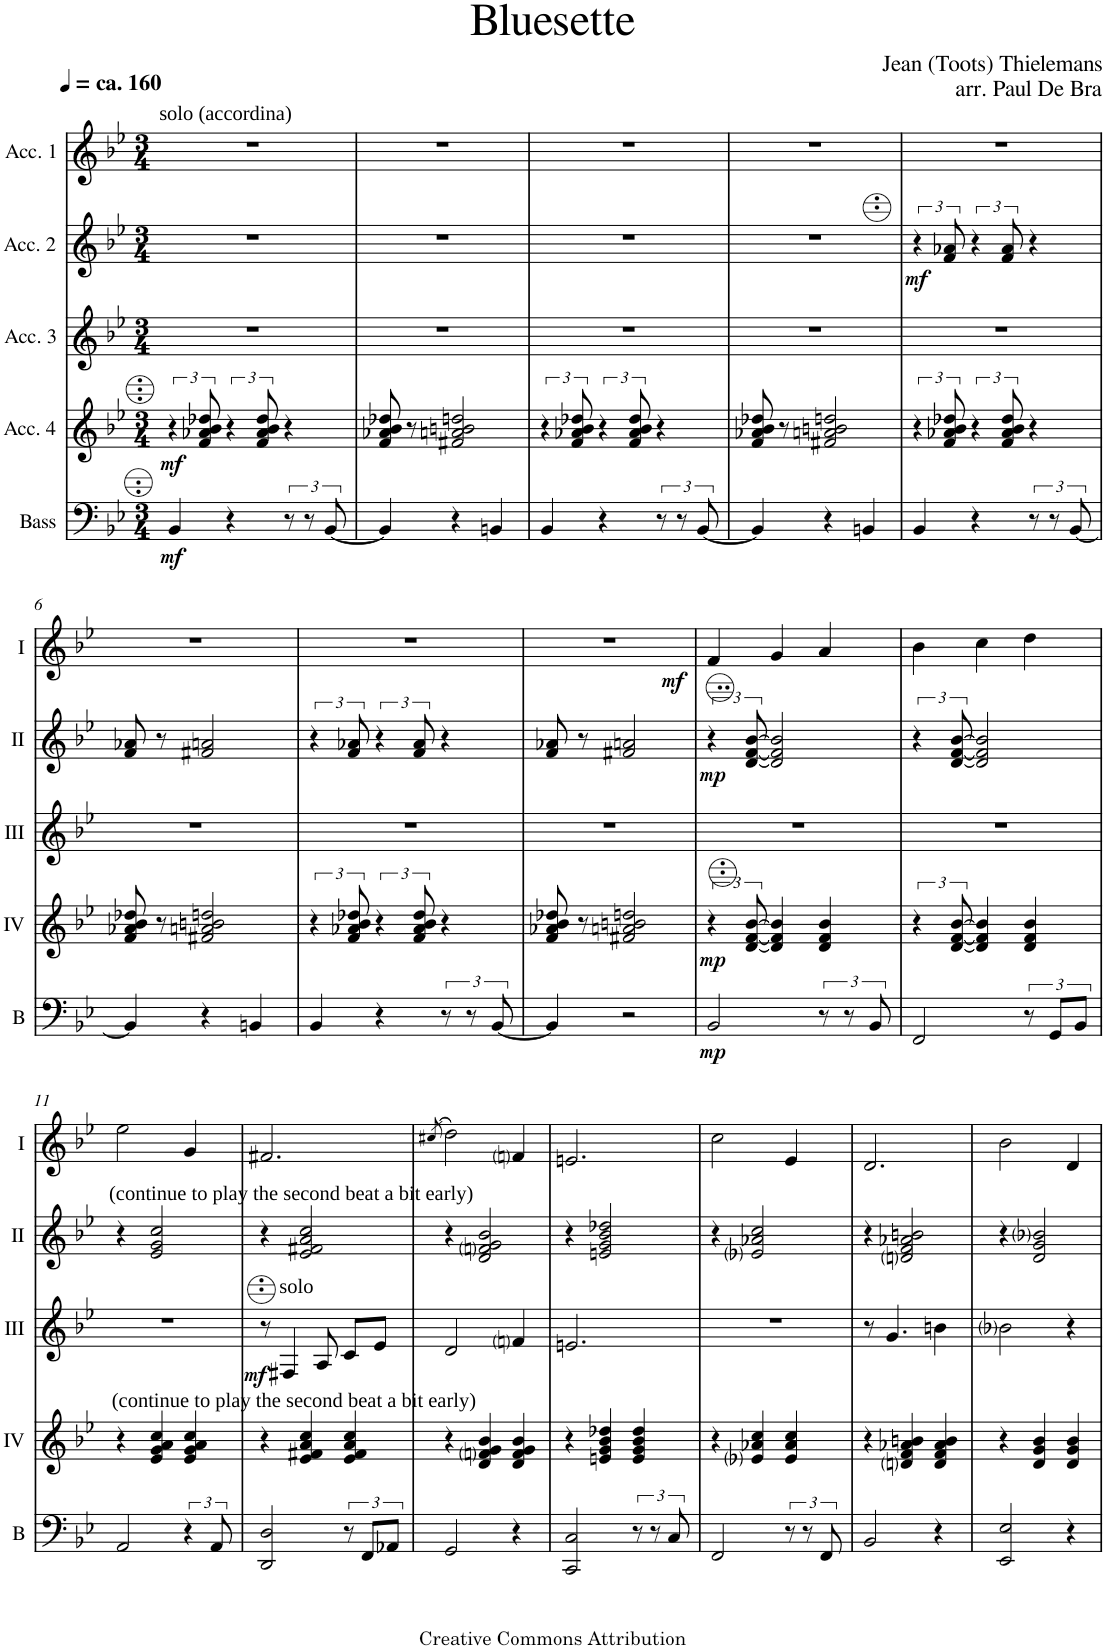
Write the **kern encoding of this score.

**kern	**dynam	**kern	**dynam	**kern	**dynam	**kern	**dynam	**kern	**dynam
*part5	*part5	*part4	*part4	*part3	*part3	*part2	*part2	*part1	*part1
*staff5	*staff5	*staff4	*staff4	*staff3	*staff3	*staff2	*staff2	*staff1	*staff1
*I"Bass	*	*I"Acc. 4	*	*I"Acc. 3	*	*I"Acc. 2	*	*I"Acc. 1	*
*I'B	*	*	*	*	*	*	*	*	*
*clefF4	*	*clefG2	*	*clefG2	*	*clefG2	*	*clefG2	*
*Trd7c12	*	*	*	*	*	*	*	*	*
*k[b-e-]	*	*k[b-e-]	*	*k[b-e-]	*	*k[b-e-]	*	*k[b-e-]	*
*M3/4	*	*M3/4	*	*M3/4	*	*M3/4	*	*M3/4	*
=1	=1	=1	=1	=1	=1	=1	=1	=1	=1
!	!	!	!	!	!	!	!	!LO:TX:a:B:t=ca. 160	!
!	!	!	!	!	!	!	!	!LO:TX:a:t=solo (accordina)	!
!	!LO:DY:b	!	!LO:DY:b	!	!	!	!	!	!
4BB-/	mf	6r	mf	2.r	.	2.r	.	2.r	.
.	.	12F/ 12A-X/ 12B-/ 12d-X/	.	.	.	.	.	.	.
4r	.	6r	.	.	.	.	.	.	.
.	.	12F/ 12A-/ 12B-/ 12d-/	.	.	.	.	.	.	.
12r	.	4r	.	.	.	.	.	.	.
12r	.	.	.	.	.	.	.	.	.
[12BB-/	.	.	.	.	.	.	.	.	.
=2	=2	=2	=2	=2	=2	=2	=2	=2	=2
4BB-/]	.	8F/ 8A-X/ 8B-/ 8d-X/	.	2.r	.	2.r	.	2.r	.
.	.	8r	.	.	.	.	.	.	.
4r	.	2F#X/ 2An/ 2Bn/ 2dn/	.	.	.	.	.	.	.
4BBn/	.	.	.	.	.	.	.	.	.
=3	=3	=3	=3	=3	=3	=3	=3	=3	=3
4BB-/	.	6r	.	2.r	.	2.r	.	2.r	.
.	.	12F/ 12A-X/ 12B-/ 12d-X/	.	.	.	.	.	.	.
4r	.	6r	.	.	.	.	.	.	.
.	.	12F/ 12A-/ 12B-/ 12d-/	.	.	.	.	.	.	.
12r	.	4r	.	.	.	.	.	.	.
12r	.	.	.	.	.	.	.	.	.
[12BB-/	.	.	.	.	.	.	.	.	.
=4	=4	=4	=4	=4	=4	=4	=4	=4	=4
4BB-/]	.	8F/ 8A-X/ 8B-/ 8d-X/	.	2.r	.	2.r	.	2.r	.
.	.	8r	.	.	.	.	.	.	.
4r	.	2F#X/ 2An/ 2Bn/ 2dn/	.	.	.	.	.	.	.
4BBn/	.	.	.	.	.	.	.	.	.
=5	=5	=5	=5	=5	=5	=5	=5	=5	=5
!	!	!	!	!	!	!	!LO:DY:b	!	!
4BB-/	.	6r	.	2.r	.	6r	mf	2.r	.
.	.	12F/ 12A-X/ 12B-/ 12d-X/	.	.	.	12f/ 12a-X/	.	.	.
4r	.	6r	.	.	.	6r	.	.	.
.	.	12F/ 12A-/ 12B-/ 12d-/	.	.	.	12f/ 12a-/	.	.	.
12r	.	4r	.	.	.	4r	.	.	.
12r	.	.	.	.	.	.	.	.	.
[12BB-/	.	.	.	.	.	.	.	.	.
!!LO:LB:g=z
=6	=6	=6	=6	=6	=6	=6	=6	=6	=6
4BB-/]	.	8F/ 8A-X/ 8B-/ 8d-X/	.	2.r	.	8f/ 8a-X/	.	2.r	.
.	.	8r	.	.	.	8r	.	.	.
4r	.	2F#X/ 2An/ 2Bn/ 2dn/	.	.	.	2f#X/ 2an/	.	.	.
4BBn/	.	.	.	.	.	.	.	.	.
=7	=7	=7	=7	=7	=7	=7	=7	=7	=7
4BB-/	.	6r	.	2.r	.	6r	.	2.r	.
.	.	12F/ 12A-X/ 12B-/ 12d-X/	.	.	.	12f/ 12a-X/	.	.	.
4r	.	6r	.	.	.	6r	.	.	.
.	.	12F/ 12A-/ 12B-/ 12d-/	.	.	.	12f/ 12a-/	.	.	.
12r	.	4r	.	.	.	4r	.	.	.
12r	.	.	.	.	.	.	.	.	.
[12BB-/	.	.	.	.	.	.	.	.	.
=8	=8	=8	=8	=8	=8	=8	=8	=8	=8
4BB-/]	.	8F/ 8A-X/ 8B-/ 8d-X/	.	2.r	.	8f/ 8a-X/	.	2.r	.
.	.	8r	.	.	.	8r	.	.	.
2r	.	2F#X/ 2An/ 2Bn/ 2dn/	.	.	.	2f#X/ 2an/	.	.	.
=9	=9	=9	=9	=9	=9	=9	=9	=9	=9
!	!LO:DY:b	!	!LO:DY:b	!	!	!	!LO:DY:b	!	!LO:DY:b
2BB-/	mp	6r	mp	2.r	.	6r	mp	4f/	mf
.	.	[12d/ [12f/ [12b-/	.	.	.	[12d/ [12f/ [12b-/	.	.	.
.	.	4d/] 4f/] 4b-/]	.	.	.	2d/] 2f/] 2b-/]	.	4g/	.
12r	.	4d/ 4f/ 4b-/	.	.	.	.	.	4a/	.
12r	.	.	.	.	.	.	.	.	.
12BB-/	.	.	.	.	.	.	.	.	.
=10	=10	=10	=10	=10	=10	=10	=10	=10	=10
2FF/	.	6r	.	2.r	.	6r	.	4b-\	.
.	.	[12d/ [12f/ [12b-/	.	.	.	[12d/ [12f/ [12b-/	.	.	.
.	.	4d/] 4f/] 4b-/]	.	.	.	2d/] 2f/] 2b-/]	.	4cc\	.
12r	.	4d/ 4f/ 4b-/	.	.	.	.	.	4dd\	.
12GG/L	.	.	.	.	.	.	.	.	.
12BB-/J	.	.	.	.	.	.	.	.	.
!!LO:LB:g=z
=11	=11	=11	=11	=11	=11	=11	=11	=11	=11
!	!	!	!	!	!	!LO:TX:a:t=(continue to play the second beat a bit early)	!	!	!
!	!	!LO:TX:a:t=(continue to play the second beat a bit early)	!	!	!	!	!	!	!
2AA/	.	4r	.	2.r	.	4r	.	2ee-\	.
.	.	4e-/ 4g/ 4a/ 4cc/	.	.	.	2e-/ 2g/ 2cc/	.	.	.
6r	.	4e-/ 4g/ 4a/ 4cc/	.	.	.	.	.	4g/	.
12AA/	.	.	.	.	.	.	.	.	.
=12	=12	=12	=12	=12	=12	=12	=12	=12	=12
!	!	!	!	!	!LO:DY:b	!	!	!	!
2DD/ 2D/	.	4r	.	8r	mf	4r	.	2.f#X/	.
!	!	!	!	!LO:TX:a:t=solo	!	!	!	!	!
.	.	.	.	4F#X/	.	.	.	.	.
.	.	4e-/ 4f#X/ 4a/ 4cc/	.	.	.	2e-/ 2f#X/ 2a/ 2cc/	.	.	.
.	.	.	.	8A/	.	.	.	.	.
12r	.	4e-/ 4f#/ 4a/ 4cc/	.	8c/L	.	.	.	.	.
12FF/L	.	.	.	.	.	.	.	.	.
.	.	.	.	8e-/J	.	.	.	.	.
12AA-X/J	.	.	.	.	.	.	.	.	.
=13	=13	=13	=13	=13	=13	=13	=13	=13	=13
.	.	.	.	.	.	.	.	(>8qcc#X/	.
2GG/	.	4r	.	2d/	.	4r	.	2dd\)	.
.	.	4d/ 4fni/ 4g/ 4b-/	.	.	.	2d/ 2fni/ 2g/ 2b-/	.	.	.
4r	.	4d/ 4f/ 4g/ 4b-/	.	4fni/	.	.	.	4fni/	.
=14	=14	=14	=14	=14	=14	=14	=14	=14	=14
2CC/ 2C/	.	4r	.	2.en/	.	4r	.	2.en/	.
.	.	4en/ 4g/ 4b-/ 4dd-X/	.	.	.	2en/ 2g/ 2b-/ 2dd-X/	.	.	.
12r	.	4e/ 4g/ 4b-/ 4dd-/	.	.	.	.	.	.	.
12r	.	.	.	.	.	.	.	.	.
12C/	.	.	.	.	.	.	.	.	.
=15	=15	=15	=15	=15	=15	=15	=15	=15	=15
2FF/	.	4r	.	2.r	.	4r	.	2cc\	.
.	.	4e-i/ 4a-X/ 4cc/	.	.	.	2e-i/ 2a-X/ 2cc/	.	.	.
12r	.	4e-/ 4a-/ 4cc/	.	.	.	.	.	4e-/	.
12r	.	.	.	.	.	.	.	.	.
12FF/	.	.	.	.	.	.	.	.	.
=16	=16	=16	=16	=16	=16	=16	=16	=16	=16
2BB-/	.	4r	.	8r	.	4r	.	2.d/	.
.	.	.	.	4.g/	.	.	.	.	.
.	.	4dni/ 4f/ 4a-X/ 4bn/	.	.	.	2dni/ 2f/ 2a-X/ 2bn/	.	.	.
4r	.	4d/ 4f/ 4a-/ 4b/	.	4bn\	.	.	.	.	.
=17	=17	=17	=17	=17	=17	=17	=17	=17	=17
2EE-/ 2E-/	.	4r	.	2b-i\	.	4r	.	2b-\	.
.	.	4d/ 4g/ 4b-/	.	.	.	2d/ 2g/ 2b-i/	.	.	.
4r	.	4d/ 4g/ 4b-/	.	4r	.	.	.	4d/	.
=	=	=	=	=	=	=	=	=	=
*-	*-	*-	*-	*-	*-	*-	*-	*-	*-
